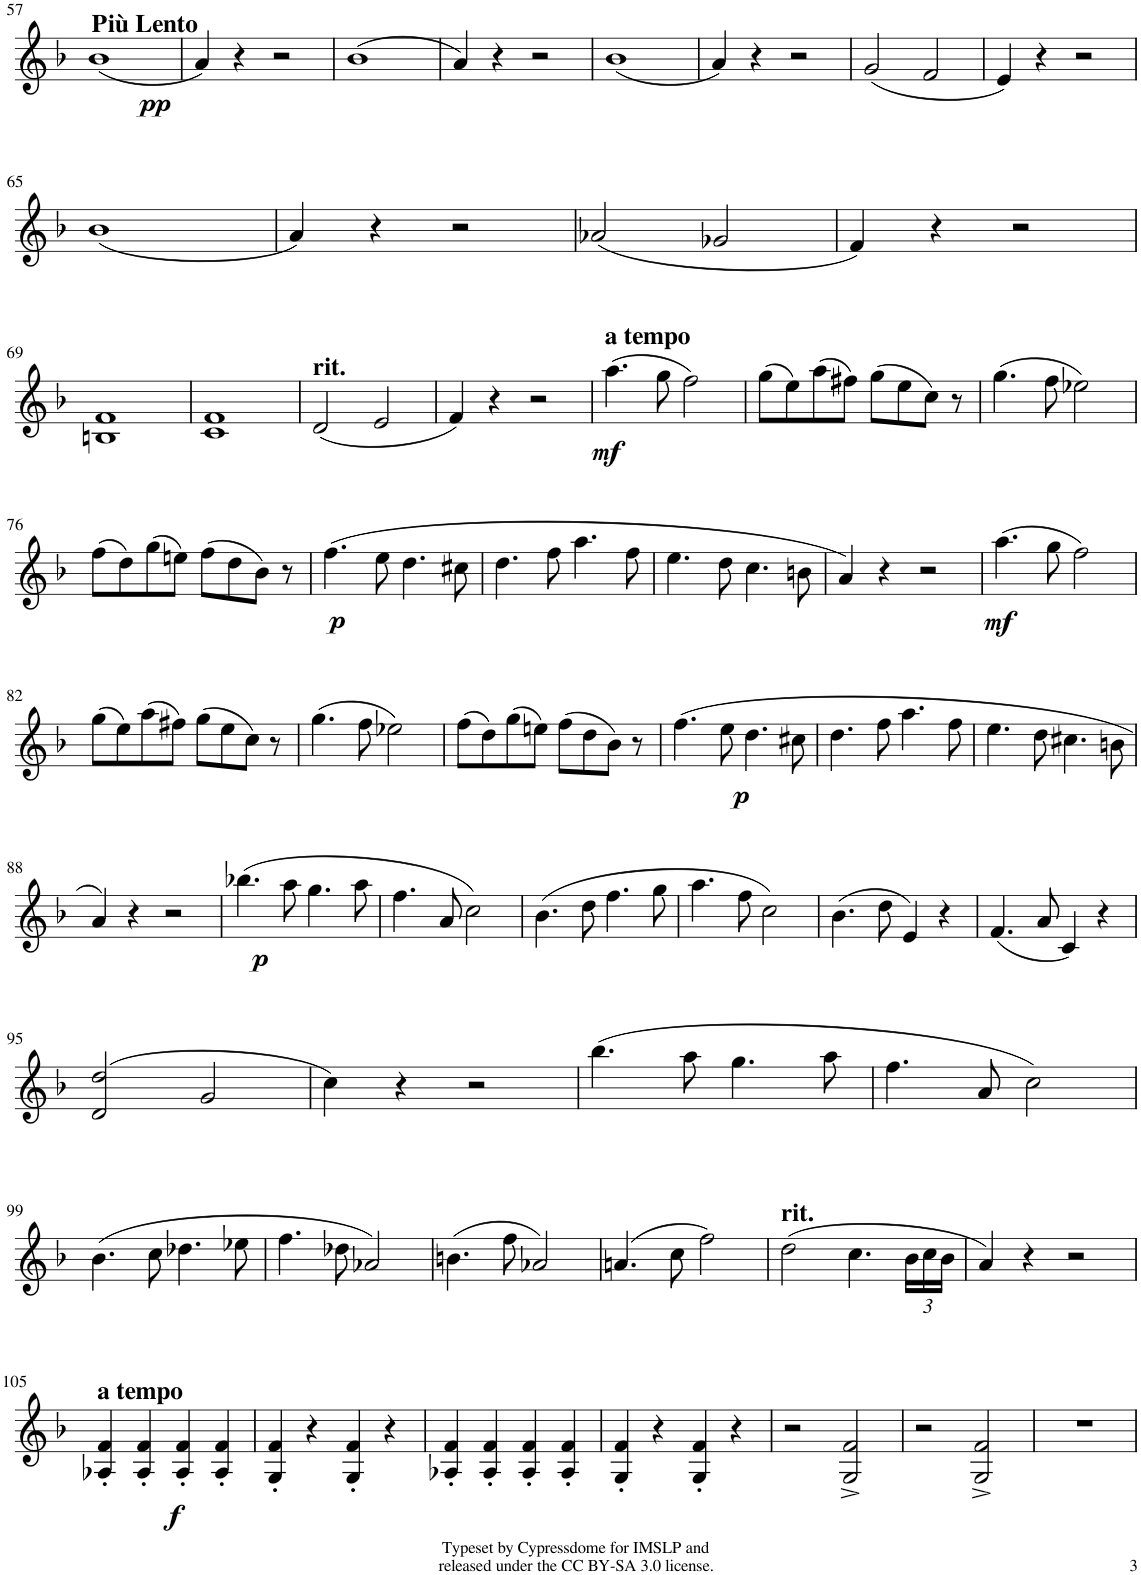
**kern	**dynam
*part1	*part1
*staff1	*staff1
*I"Violin	*
*I'Vln	*
!!LO:PB:g=z
*clefG2	*
*k[b-]	*
*M4/4	*
=57	=57
!LO:TX:a:B:t=Più Lento	!
!	!LO:DY:b
(1b-	pp
=58	=58
4a/)	.
4r	.
2r	.
=59	=59
(1b-	.
=60	=60
4a/)	.
4r	.
2r	.
=61	=61
(1b-	.
=62	=62
4a/)	.
4r	.
2r	.
=63	=63
(2g/	.
2f/	.
=64	=64
4e/)	.
4r	.
2r	.
!!LO:LB:g=z
=65	=65
(1b-	.
=66	=66
4a/)	.
4r	.
2r	.
=67	=67
(2a-X/	.
2g-X/	.
=68	=68
4f/)	.
4r	.
2r	.
!!LO:LB:g=z
=69	=69
1Bn 1f	.
=70	=70
1c 1f	.
=71	=71
!LO:TX:a:B:t=rit.	!
(2d/	.
2e/	.
=72	=72
4f/)	.
4r	.
2r	.
=73	=73
!LO:TX:a:B:t=a tempo	!
!	!LO:DY:b
(4.aa\	mf
8gg\	.
2ff\)	.
=74	=74
(8gg\L	.
8ee\)	.
(8aa\	.
8ff#X\J)	.
(8gg\L	.
8ee\	.
8cc\J)	.
8r	.
=75	=75
(4.gg\	.
8ff\	.
2ee-X\)	.
!!LO:LB:g=z
=76	=76
(8ff\L	.
8dd\)	.
(8gg\	.
8een\J)	.
(8ff\L	.
8dd\	.
8b-\J)	.
8r	.
=77	=77
!	!LO:DY:b
(4.ff\	p
8ee\	.
4.dd\	.
8cc#X\	.
=78	=78
4.dd\	.
8ff\	.
4.aa\	.
8ff\	.
=79	=79
4.ee\	.
8dd\	.
4.cc\	.
8bn\	.
=80	=80
4a/)	.
4r	.
2r	.
=81	=81
!	!LO:DY:b
(4.aa\	mf
8gg\	.
2ff\)	.
!!LO:LB:g=z
=82	=82
(8gg\L	.
8ee\)	.
(8aa\	.
8ff#X\J)	.
(8gg\L	.
8ee\	.
8cc\J)	.
8r	.
=83	=83
(4.gg\	.
8ff\	.
2ee-X\)	.
=84	=84
(8ff\L	.
8dd\)	.
(8gg\	.
8een\J)	.
(8ff\L	.
8dd\	.
8b-\J)	.
8r	.
=85	=85
!	!LO:DY:b
(4.ff\	p
8ee\	.
4.dd\	.
8cc#X\	.
=86	=86
4.dd\	.
8ff\	.
4.aa\	.
8ff\	.
=87	=87
4.ee\	.
8dd\	.
4.cc#X\	.
8bn\	.
!!LO:LB:g=z
=88	=88
4a/)	.
4r	.
2r	.
=89	=89
!	!LO:DY:b
(4.bb-X\	p
8aa\	.
4.gg\	.
8aa\	.
=90	=90
4.ff\	.
8a/	.
2cc\)	.
=91	=91
(4.b-\	.
8dd\	.
4.ff\	.
8gg\	.
=92	=92
4.aa\	.
8ff\	.
2cc\)	.
=93	=93
(4.b-\	.
8dd\	.
4e/)	.
4r	.
=94	=94
(4.f/	.
8a/	.
4c/)	.
4r	.
!!LO:LB:g=z
=95	=95
(2d/ 2dd/	.
2g/	.
=96	=96
4cc\)	.
4r	.
2r	.
=97	=97
(4.bb-\	.
8aa\	.
4.gg\	.
8aa\	.
=98	=98
4.ff\	.
8a/	.
2cc\)	.
!!LO:LB:g=z
=99	=99
(4.b-\	.
8cc\	.
4.dd-X\	.
8ee-X\	.
=100	=100
4.ff\	.
8dd-X\	.
2a-X/)	.
=101	=101
(4.bn\	.
8ff\	.
2a-X/)	.
=102	=102
(4.an/	.
8cc\	.
2ff\)	.
=103	=103
!LO:TX:a:B:t=rit.	!
(2dd\	.
4.cc\	.
*Xbrackettup	*
24b-\LL	.
24cc\	.
24b-\JJ	.
=104	=104
4a/)	.
4r	.
2r	.
!!LO:LB:g=z
=105	=105
!LO:TX:a:B:t=a tempo	!
!	!LO:DY:b
4A-X/' 4f/'	f
4A-/' 4f/'	.
4A-/' 4f/'	.
4A-/' 4f/'	.
=106	=106
4G/' 4f/'	.
4r	.
4G/' 4f/'	.
4r	.
=107	=107
4A-X/' 4f/'	.
4A-/' 4f/'	.
4A-/' 4f/'	.
4A-/' 4f/'	.
=108	=108
4G/' 4f/'	.
4r	.
4G/' 4f/'	.
4r	.
=109	=109
2r	.
2G/^ 2f/^	.
=110	=110
2r	.
2G/^ 2f/^	.
=111	=111
1r	.
=	=
*-	*-
